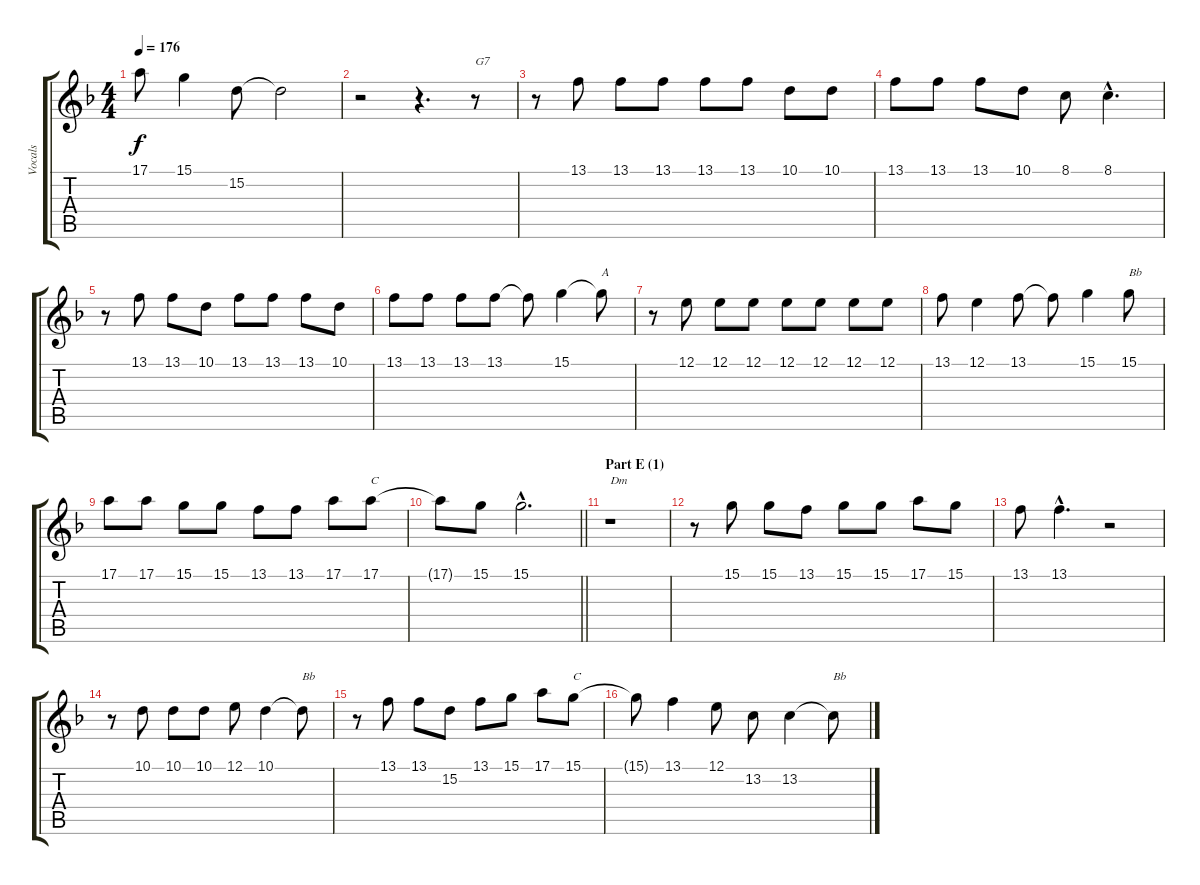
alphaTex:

\track ("Vocals" "Vocals") {instrument trumpet}
\staff {score tabs}
\tuning (E4 B3 G3 D3 A2 E2) {hide}
\ts (4 4)
\tempo 176
\clef g2
\ks f
17.1{t}.8{dy f} 15.1.4 15.2.8 15.2{t}.2 |
r.2 r.4{d} r.8{txt "G7"} |
r.8 13.1.8 13.1.8 13.1.8 13.1.8 13.1.8 10.1.8 10.1.8 |
13.1.8 13.1.8 13.1.8 10.1.8 8.1.8 8.1{hac}.4{d} |
r.8 13.1.8 13.1.8 10.1.8 13.1.8 13.1.8 13.1.8 10.1.8 |
13.1.8 13.1.8 13.1.8 13.1.8 13.1{t}.8 15.1.4 15.1{t}.8{txt "A"} |
r.8 12.1.8 12.1.8 12.1.8 12.1.8 12.1.8 12.1.8 12.1.8 |
13.1.8 12.1.4 13.1.8 13.1{t}.8 15.1.4 15.1.8{txt "Bb"} |
17.1.8 17.1.8 15.1.8 15.1.8 13.1.8 13.1.8 17.1.8 17.1.8{txt "C"} |
\barLineRight lightlight
17.1{t}.8 15.1.8 15.1{hac}.2{d} |
\section ("" "Part E (1)")
r.1{txt "Dm"} |
r.8 15.1.8 15.1.8 13.1.8 15.1.8 15.1.8 17.1.8 15.1.8 |
13.1.8 13.1{hac}.4{d} r.2 |
r.8 10.1.8 10.1.8 10.1.8 12.1.8 10.1.4 10.1{t}.8{txt "Bb"} |
r.8 13.1.8 13.1.8 15.2.8 13.1.8 15.1.8 17.1.8 15.1.8{txt "C"} |
15.1{t}.8 13.1.4 12.1.8 13.2.8 13.2.4 13.2{t}.8{txt "Bb"}
